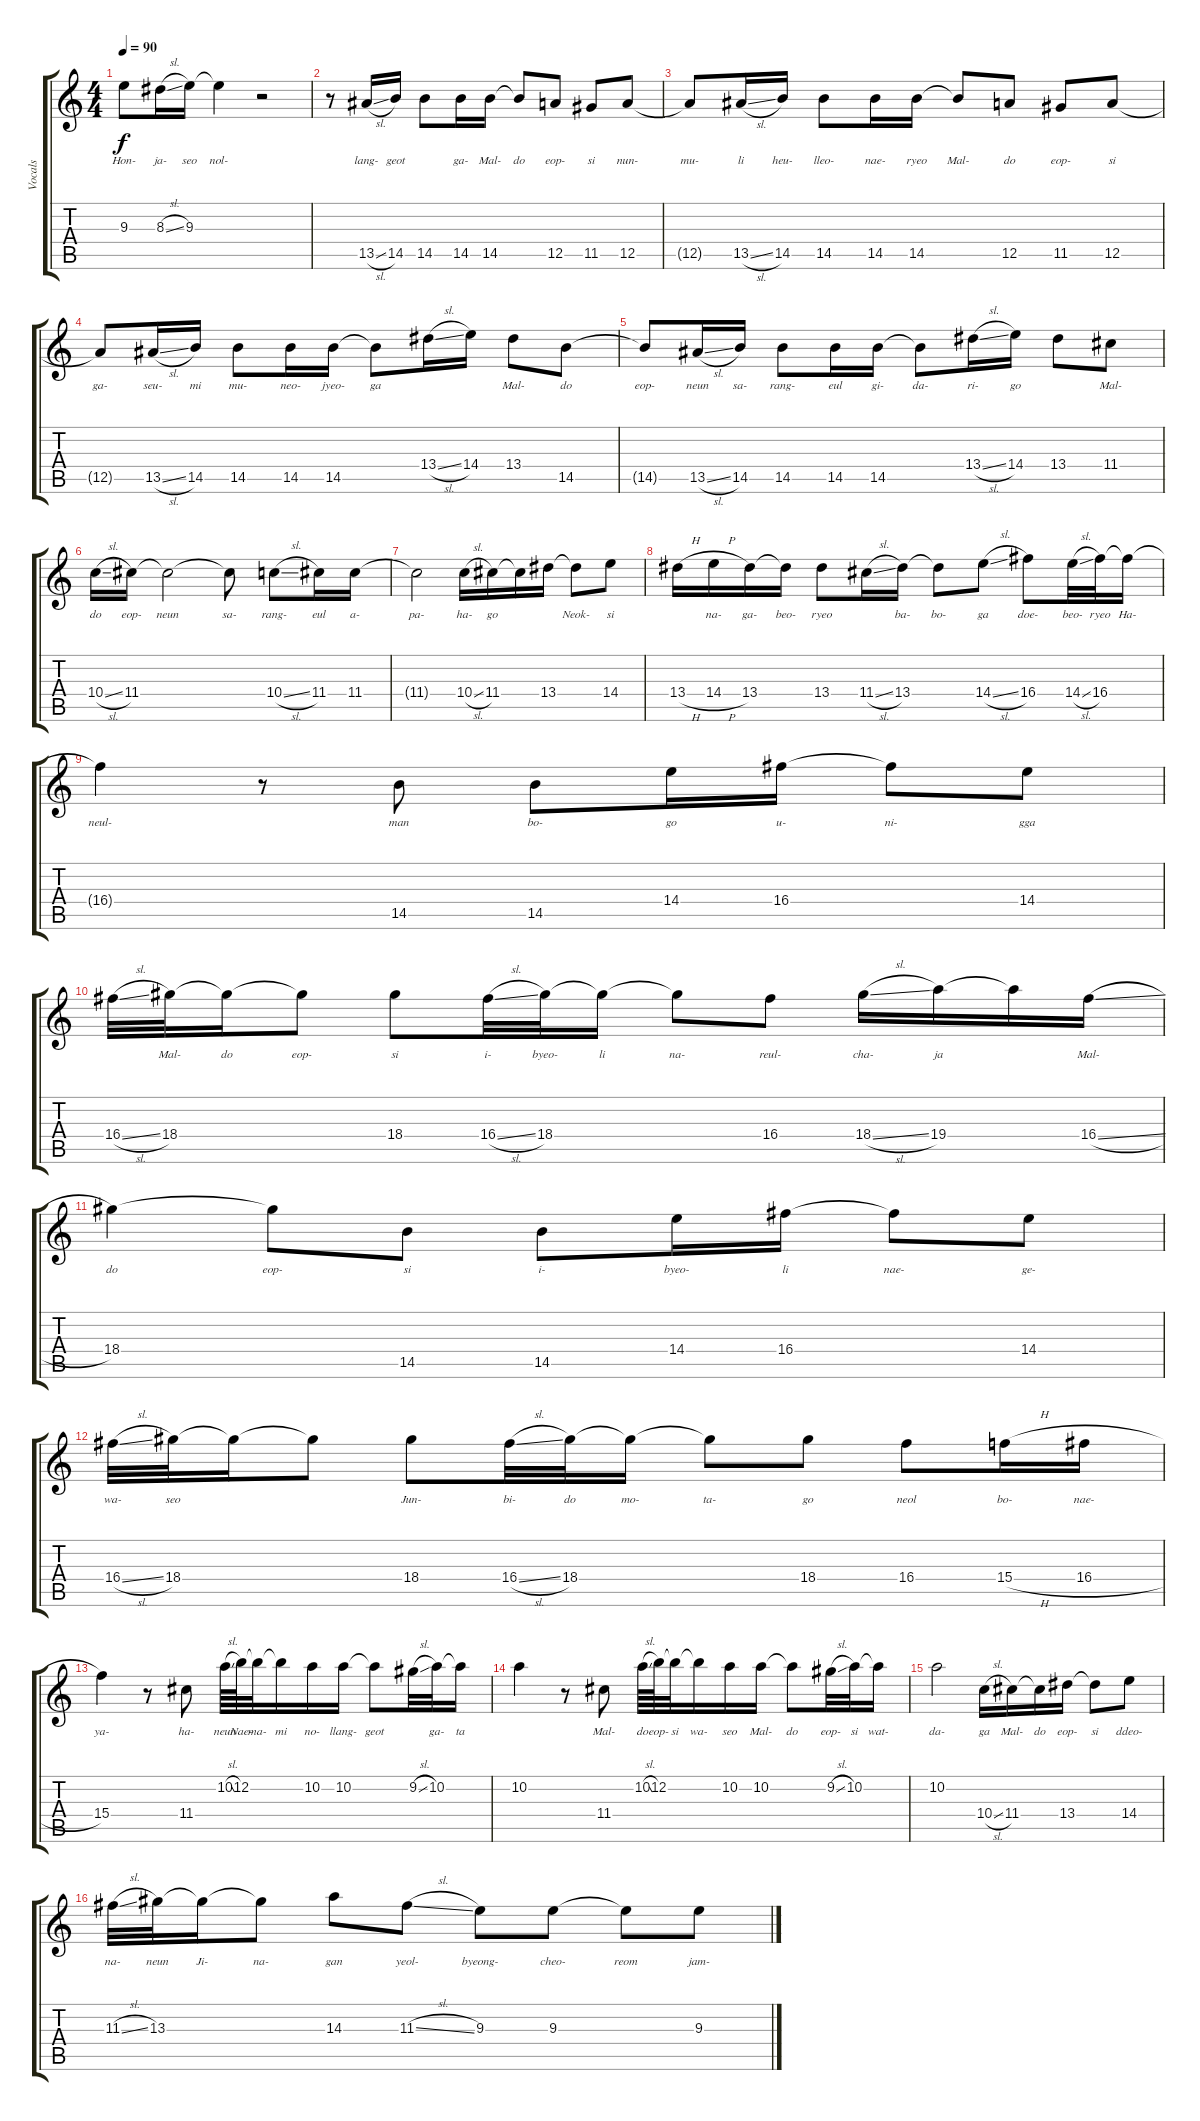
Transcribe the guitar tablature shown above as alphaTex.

\track ("Vocals" "Vocals") {instrument acousticguitarsteel}
\staff {score tabs}
\tuning (E4 B3 G3 D3 A2 E2) {hide}
\ts (4 4)
\tempo 90
\clef g2
\ks c
9.3{t}.8{lyrics (0 "Hon-") lyrics (1 "") lyrics (2 "") lyrics (3 "") lyrics (4 "") dy f} 8.3{sl}.16{lyrics (0 "ja-") lyrics (1 "") lyrics (2 "") lyrics (3 "") lyrics (4 "")} 9.3.16{lyrics (0 "seo") lyrics (1 "") lyrics (2 "") lyrics (3 "") lyrics (4 "")} 9.3{t}.4{lyrics (0 "nol-") lyrics (1 "") lyrics (2 "") lyrics (3 "") lyrics (4 "")} r.2 |
r.8 13.5{sl}.16{lyrics (0 "lang-") lyrics (1 "") lyrics (2 "") lyrics (3 "") lyrics (4 "")} 14.5.16{lyrics (0 "geot") lyrics (1 "") lyrics (2 "") lyrics (3 "") lyrics (4 "")} 14.5.8{lyrics (0 "") lyrics (1 "") lyrics (2 "") lyrics (3 "") lyrics (4 "")} 14.5.16{lyrics (0 "ga-") lyrics (1 "") lyrics (2 "") lyrics (3 "") lyrics (4 "")} 14.5.16{lyrics (0 "Mal-") lyrics (1 "") lyrics (2 "") lyrics (3 "") lyrics (4 "")} 14.5{t}.8{lyrics (0 "do") lyrics (1 "") lyrics (2 "") lyrics (3 "") lyrics (4 "")} 12.5.8{lyrics (0 "eop-") lyrics (1 "") lyrics (2 "") lyrics (3 "") lyrics (4 "")} 11.5.8{lyrics (0 "si") lyrics (1 "") lyrics (2 "") lyrics (3 "") lyrics (4 "")} 12.5.8{lyrics (0 "nun-") lyrics (1 "") lyrics (2 "") lyrics (3 "") lyrics (4 "")} |
12.5{t}.8{lyrics (0 "mu-") lyrics (1 "") lyrics (2 "") lyrics (3 "") lyrics (4 "")} 13.5{sl}.16{lyrics (0 "li") lyrics (1 "") lyrics (2 "") lyrics (3 "") lyrics (4 "")} 14.5.16{lyrics (0 "heu-") lyrics (1 "") lyrics (2 "") lyrics (3 "") lyrics (4 "")} 14.5.8{lyrics (0 "lleo-") lyrics (1 "") lyrics (2 "") lyrics (3 "") lyrics (4 "")} 14.5.16{lyrics (0 "nae-") lyrics (1 "") lyrics (2 "") lyrics (3 "") lyrics (4 "")} 14.5.16{lyrics (0 "ryeo") lyrics (1 "") lyrics (2 "") lyrics (3 "") lyrics (4 "")} 14.5{t}.8{lyrics (0 "Mal-") lyrics (1 "") lyrics (2 "") lyrics (3 "") lyrics (4 "")} 12.5.8{lyrics (0 "do") lyrics (1 "") lyrics (2 "") lyrics (3 "") lyrics (4 "")} 11.5.8{lyrics (0 "eop-") lyrics (1 "") lyrics (2 "") lyrics (3 "") lyrics (4 "")} 12.5.8{lyrics (0 "si") lyrics (1 "") lyrics (2 "") lyrics (3 "") lyrics (4 "")} |
12.5{t}.8{lyrics (0 "ga-") lyrics (1 "") lyrics (2 "") lyrics (3 "") lyrics (4 "")} 13.5{sl}.16{lyrics (0 "seu-") lyrics (1 "") lyrics (2 "") lyrics (3 "") lyrics (4 "")} 14.5.16{lyrics (0 "mi") lyrics (1 "") lyrics (2 "") lyrics (3 "") lyrics (4 "")} 14.5.8{lyrics (0 "mu-") lyrics (1 "") lyrics (2 "") lyrics (3 "") lyrics (4 "")} 14.5.16{lyrics (0 "neo-") lyrics (1 "") lyrics (2 "") lyrics (3 "") lyrics (4 "")} 14.5.16{lyrics (0 "jyeo-") lyrics (1 "") lyrics (2 "") lyrics (3 "") lyrics (4 "")} 14.5{t}.8{lyrics (0 "ga") lyrics (1 "") lyrics (2 "") lyrics (3 "") lyrics (4 "")} 13.4{sl}.16{lyrics (0 "") lyrics (1 "") lyrics (2 "") lyrics (3 "") lyrics (4 "")} 14.4.16{lyrics (0 "") lyrics (1 "") lyrics (2 "") lyrics (3 "") lyrics (4 "")} 13.4.8{lyrics (0 "Mal-") lyrics (1 "") lyrics (2 "") lyrics (3 "") lyrics (4 "")} 14.5.8{lyrics (0 "do") lyrics (1 "") lyrics (2 "") lyrics (3 "") lyrics (4 "")} |
14.5{t}.8{lyrics (0 "eop-") lyrics (1 "") lyrics (2 "") lyrics (3 "") lyrics (4 "")} 13.5{sl}.16{lyrics (0 "neun") lyrics (1 "") lyrics (2 "") lyrics (3 "") lyrics (4 "")} 14.5.16{lyrics (0 "sa-") lyrics (1 "") lyrics (2 "") lyrics (3 "") lyrics (4 "")} 14.5.8{lyrics (0 "rang-") lyrics (1 "") lyrics (2 "") lyrics (3 "") lyrics (4 "")} 14.5.16{lyrics (0 "eul") lyrics (1 "") lyrics (2 "") lyrics (3 "") lyrics (4 "")} 14.5.16{lyrics (0 "gi-") lyrics (1 "") lyrics (2 "") lyrics (3 "") lyrics (4 "")} 14.5{t}.8{lyrics (0 "da-") lyrics (1 "") lyrics (2 "") lyrics (3 "") lyrics (4 "")} 13.4{sl}.16{lyrics (0 "ri-") lyrics (1 "") lyrics (2 "") lyrics (3 "") lyrics (4 "")} 14.4.16{lyrics (0 "go") lyrics (1 "") lyrics (2 "") lyrics (3 "") lyrics (4 "")} 13.4.8{lyrics (0 "") lyrics (1 "") lyrics (2 "") lyrics (3 "") lyrics (4 "")} 11.4.8{lyrics (0 "Mal-") lyrics (1 "") lyrics (2 "") lyrics (3 "") lyrics (4 "")} |
10.4{sl}.16{lyrics (0 "do") lyrics (1 "") lyrics (2 "") lyrics (3 "") lyrics (4 "")} 11.4.16{lyrics (0 "eop-") lyrics (1 "") lyrics (2 "") lyrics (3 "") lyrics (4 "")} 11.4{t}.2{lyrics (0 "neun") lyrics (1 "") lyrics (2 "") lyrics (3 "") lyrics (4 "")} 11.4{t}.8{lyrics (0 "sa-") lyrics (1 "") lyrics (2 "") lyrics (3 "") lyrics (4 "")} 10.4{sl}.8{lyrics (0 "rang-") lyrics (1 "") lyrics (2 "") lyrics (3 "") lyrics (4 "")} 11.4.16{lyrics (0 "eul") lyrics (1 "") lyrics (2 "") lyrics (3 "") lyrics (4 "")} 11.4.16{lyrics (0 "a-") lyrics (1 "") lyrics (2 "") lyrics (3 "") lyrics (4 "")} |
11.4{t}.2{lyrics (0 "pa-") lyrics (1 "") lyrics (2 "") lyrics (3 "") lyrics (4 "")} 10.4{sl}.16{lyrics (0 "ha-") lyrics (1 "") lyrics (2 "") lyrics (3 "") lyrics (4 "")} 11.4.16{lyrics (0 "go") lyrics (1 "") lyrics (2 "") lyrics (3 "") lyrics (4 "")} 11.4{t}.16{lyrics (0 "") lyrics (1 "") lyrics (2 "") lyrics (3 "") lyrics (4 "")} 13.4.16{lyrics (0 "") lyrics (1 "") lyrics (2 "") lyrics (3 "") lyrics (4 "")} 13.4{t}.8{lyrics (0 "Neok-") lyrics (1 "") lyrics (2 "") lyrics (3 "") lyrics (4 "")} 14.4.8{lyrics (0 "si") lyrics (1 "") lyrics (2 "") lyrics (3 "") lyrics (4 "")} |
13.4{h}.16{lyrics (0 "") lyrics (1 "") lyrics (2 "") lyrics (3 "") lyrics (4 "")} 14.4{h}.16{lyrics (0 "na-") lyrics (1 "") lyrics (2 "") lyrics (3 "") lyrics (4 "")} 13.4.16{lyrics (0 "ga-") lyrics (1 "") lyrics (2 "") lyrics (3 "") lyrics (4 "")} 13.4{t}.16{lyrics (0 "beo-") lyrics (1 "") lyrics (2 "") lyrics (3 "") lyrics (4 "")} 13.4.8{lyrics (0 "ryeo") lyrics (1 "") lyrics (2 "") lyrics (3 "") lyrics (4 "")} 11.4{sl}.16{lyrics (0 "") lyrics (1 "") lyrics (2 "") lyrics (3 "") lyrics (4 "")} 13.4.16{lyrics (0 "ba-") lyrics (1 "") lyrics (2 "") lyrics (3 "") lyrics (4 "")} 13.4{t}.8{lyrics (0 "bo-") lyrics (1 "") lyrics (2 "") lyrics (3 "") lyrics (4 "")} 14.4{sl}.8{lyrics (0 "ga") lyrics (1 "") lyrics (2 "") lyrics (3 "") lyrics (4 "")} 16.4.8{lyrics (0 "doe-") lyrics (1 "") lyrics (2 "") lyrics (3 "") lyrics (4 "")} 14.4{sl}.32{lyrics (0 "beo-") lyrics (1 "") lyrics (2 "") lyrics (3 "") lyrics (4 "")} 16.4.32{lyrics (0 "ryeo") lyrics (1 "") lyrics (2 "") lyrics (3 "") lyrics (4 "")} 16.4{t}.16{lyrics (0 "Ha-") lyrics (1 "") lyrics (2 "") lyrics (3 "") lyrics (4 "")} |
16.4{t}.4{lyrics (0 "neul-") lyrics (1 "") lyrics (2 "") lyrics (3 "") lyrics (4 "")} r.8 14.5.8{lyrics (0 "man") lyrics (1 "") lyrics (2 "") lyrics (3 "") lyrics (4 "")} 14.5.8{lyrics (0 "bo-") lyrics (1 "") lyrics (2 "") lyrics (3 "") lyrics (4 "")} 14.4.16{lyrics (0 "go") lyrics (1 "") lyrics (2 "") lyrics (3 "") lyrics (4 "")} 16.4.16{lyrics (0 "u-") lyrics (1 "") lyrics (2 "") lyrics (3 "") lyrics (4 "")} 16.4{t}.8{lyrics (0 "ni-") lyrics (1 "") lyrics (2 "") lyrics (3 "") lyrics (4 "")} 14.4.8{lyrics (0 "gga") lyrics (1 "") lyrics (2 "") lyrics (3 "") lyrics (4 "")} |
16.4{sl}.32{lyrics (0 "") lyrics (1 "") lyrics (2 "") lyrics (3 "") lyrics (4 "")} 18.4.32{lyrics (0 "Mal-") lyrics (1 "") lyrics (2 "") lyrics (3 "") lyrics (4 "")} 18.4{t}.16{lyrics (0 "do") lyrics (1 "") lyrics (2 "") lyrics (3 "") lyrics (4 "")} 18.4{t}.8{lyrics (0 "eop-") lyrics (1 "") lyrics (2 "") lyrics (3 "") lyrics (4 "")} 18.4.8{lyrics (0 "si") lyrics (1 "") lyrics (2 "") lyrics (3 "") lyrics (4 "")} 16.4{sl}.32{lyrics (0 "i-") lyrics (1 "") lyrics (2 "") lyrics (3 "") lyrics (4 "")} 18.4.32{lyrics (0 "byeo-") lyrics (1 "") lyrics (2 "") lyrics (3 "") lyrics (4 "")} 18.4{t}.16{lyrics (0 "li") lyrics (1 "") lyrics (2 "") lyrics (3 "") lyrics (4 "")} 18.4{t}.8{lyrics (0 "na-") lyrics (1 "") lyrics (2 "") lyrics (3 "") lyrics (4 "")} 16.4.8{lyrics (0 "reul-") lyrics (1 "") lyrics (2 "") lyrics (3 "") lyrics (4 "")} 18.4{sl}.16{lyrics (0 "cha-") lyrics (1 "") lyrics (2 "") lyrics (3 "") lyrics (4 "")} 19.4.16{lyrics (0 "ja") lyrics (1 "") lyrics (2 "") lyrics (3 "") lyrics (4 "")} 19.4{t}.16{lyrics (0 "") lyrics (1 "") lyrics (2 "") lyrics (3 "") lyrics (4 "")} 16.4{sl}.16{lyrics (0 "Mal-") lyrics (1 "") lyrics (2 "") lyrics (3 "") lyrics (4 "")} |
18.4.4{lyrics (0 "do") lyrics (1 "") lyrics (2 "") lyrics (3 "") lyrics (4 "")} 18.4{t}.8{lyrics (0 "eop-") lyrics (1 "") lyrics (2 "") lyrics (3 "") lyrics (4 "")} 14.5.8{lyrics (0 "si") lyrics (1 "") lyrics (2 "") lyrics (3 "") lyrics (4 "")} 14.5.8{lyrics (0 "i-") lyrics (1 "") lyrics (2 "") lyrics (3 "") lyrics (4 "")} 14.4.16{lyrics (0 "byeo-") lyrics (1 "") lyrics (2 "") lyrics (3 "") lyrics (4 "")} 16.4.16{lyrics (0 "li") lyrics (1 "") lyrics (2 "") lyrics (3 "") lyrics (4 "")} 16.4{t}.8{lyrics (0 "nae-") lyrics (1 "") lyrics (2 "") lyrics (3 "") lyrics (4 "")} 14.4.8{lyrics (0 "ge-") lyrics (1 "") lyrics (2 "") lyrics (3 "") lyrics (4 "")} |
16.4{sl}.32{lyrics (0 "wa-") lyrics (1 "") lyrics (2 "") lyrics (3 "") lyrics (4 "")} 18.4.32{lyrics (0 "seo") lyrics (1 "") lyrics (2 "") lyrics (3 "") lyrics (4 "")} 18.4{t}.16{lyrics (0 "") lyrics (1 "") lyrics (2 "") lyrics (3 "") lyrics (4 "")} 18.4{t}.8{lyrics (0 "") lyrics (1 "") lyrics (2 "") lyrics (3 "") lyrics (4 "")} 18.4.8{lyrics (0 "Jun-") lyrics (1 "") lyrics (2 "") lyrics (3 "") lyrics (4 "")} 16.4{sl}.32{lyrics (0 "bi-") lyrics (1 "") lyrics (2 "") lyrics (3 "") lyrics (4 "")} 18.4.32{lyrics (0 "do") lyrics (1 "") lyrics (2 "") lyrics (3 "") lyrics (4 "")} 18.4{t}.16{lyrics (0 "mo-") lyrics (1 "") lyrics (2 "") lyrics (3 "") lyrics (4 "")} 18.4{t}.8{lyrics (0 "ta-") lyrics (1 "") lyrics (2 "") lyrics (3 "") lyrics (4 "")} 18.4.8{lyrics (0 "go") lyrics (1 "") lyrics (2 "") lyrics (3 "") lyrics (4 "")} 16.4.8{lyrics (0 "neol") lyrics (1 "") lyrics (2 "") lyrics (3 "") lyrics (4 "")} 15.4{h}.16{lyrics (0 "bo-") lyrics (1 "") lyrics (2 "") lyrics (3 "") lyrics (4 "")} 16.4{h}.16{lyrics (0 "nae-") lyrics (1 "") lyrics (2 "") lyrics (3 "") lyrics (4 "")} |
15.4.4{lyrics (0 "ya-") lyrics (1 "") lyrics (2 "") lyrics (3 "") lyrics (4 "")} r.8 11.4.8{lyrics (0 "ha-") lyrics (1 "") lyrics (2 "") lyrics (3 "") lyrics (4 "")} 10.2{sl}.64{lyrics (0 "neun") lyrics (1 "") lyrics (2 "") lyrics (3 "") lyrics (4 "")} 12.2.64{lyrics (0 "Nae-") lyrics (1 "") lyrics (2 "") lyrics (3 "") lyrics (4 "")} 12.2{t}.32{lyrics (0 "ma-") lyrics (1 "") lyrics (2 "") lyrics (3 "") lyrics (4 "")} 12.2{t}.16{lyrics (0 "mi") lyrics (1 "") lyrics (2 "") lyrics (3 "") lyrics (4 "")} 10.2.16{lyrics (0 "no-") lyrics (1 "") lyrics (2 "") lyrics (3 "") lyrics (4 "")} 10.2.16{lyrics (0 "llang-") lyrics (1 "") lyrics (2 "") lyrics (3 "") lyrics (4 "")} 10.2{t}.8{lyrics (0 "geot") lyrics (1 "") lyrics (2 "") lyrics (3 "") lyrics (4 "")} 9.2{sl}.32{lyrics (0 "") lyrics (1 "") lyrics (2 "") lyrics (3 "") lyrics (4 "")} 10.2.32{lyrics (0 "ga-") lyrics (1 "") lyrics (2 "") lyrics (3 "") lyrics (4 "")} 10.2{t}.16{lyrics (0 "ta") lyrics (1 "") lyrics (2 "") lyrics (3 "") lyrics (4 "")} |
10.2.4{lyrics (0 "") lyrics (1 "") lyrics (2 "") lyrics (3 "") lyrics (4 "")} r.8 11.4.8{lyrics (0 "Mal-") lyrics (1 "") lyrics (2 "") lyrics (3 "") lyrics (4 "")} 10.2{sl}.64{lyrics (0 "do") lyrics (1 "") lyrics (2 "") lyrics (3 "") lyrics (4 "")} 12.2.64{lyrics (0 "eop-") lyrics (1 "") lyrics (2 "") lyrics (3 "") lyrics (4 "")} 12.2{t}.32{lyrics (0 "si") lyrics (1 "") lyrics (2 "") lyrics (3 "") lyrics (4 "")} 12.2{t}.16{lyrics (0 "wa-") lyrics (1 "") lyrics (2 "") lyrics (3 "") lyrics (4 "")} 10.2.16{lyrics (0 "seo") lyrics (1 "") lyrics (2 "") lyrics (3 "") lyrics (4 "")} 10.2.16{lyrics (0 "Mal-") lyrics (1 "") lyrics (2 "") lyrics (3 "") lyrics (4 "")} 10.2{t}.8{lyrics (0 "do") lyrics (1 "") lyrics (2 "") lyrics (3 "") lyrics (4 "")} 9.2{sl}.32{lyrics (0 "eop-") lyrics (1 "") lyrics (2 "") lyrics (3 "") lyrics (4 "")} 10.2.32{lyrics (0 "si") lyrics (1 "") lyrics (2 "") lyrics (3 "") lyrics (4 "")} 10.2{t}.16{lyrics (0 "wat-") lyrics (1 "") lyrics (2 "") lyrics (3 "") lyrics (4 "")} |
10.2.2{lyrics (0 "da-") lyrics (1 "") lyrics (2 "") lyrics (3 "") lyrics (4 "")} 10.4{sl}.16{lyrics (0 "ga") lyrics (1 "") lyrics (2 "") lyrics (3 "") lyrics (4 "")} 11.4.16{lyrics (0 "Mal-") lyrics (1 "") lyrics (2 "") lyrics (3 "") lyrics (4 "")} 11.4{t}.16{lyrics (0 "do") lyrics (1 "") lyrics (2 "") lyrics (3 "") lyrics (4 "")} 13.4.16{lyrics (0 "eop-") lyrics (1 "") lyrics (2 "") lyrics (3 "") lyrics (4 "")} 13.4{t}.8{lyrics (0 "si") lyrics (1 "") lyrics (2 "") lyrics (3 "") lyrics (4 "")} 14.4.8{lyrics (0 "ddeo-") lyrics (1 "") lyrics (2 "") lyrics (3 "") lyrics (4 "")} |
11.3{sl}.32{lyrics (0 "na-") lyrics (1 "") lyrics (2 "") lyrics (3 "") lyrics (4 "")} 13.3.32{lyrics (0 "neun") lyrics (1 "") lyrics (2 "") lyrics (3 "") lyrics (4 "")} 13.3{t}.16{lyrics (0 "Ji-") lyrics (1 "") lyrics (2 "") lyrics (3 "") lyrics (4 "")} 13.3{t}.8{lyrics (0 "na-") lyrics (1 "") lyrics (2 "") lyrics (3 "") lyrics (4 "")} 14.3.8{lyrics (0 "gan") lyrics (1 "") lyrics (2 "") lyrics (3 "") lyrics (4 "")} 11.3{sl}.8{lyrics (0 "yeol-") lyrics (1 "") lyrics (2 "") lyrics (3 "") lyrics (4 "")} 9.3.8{lyrics (0 "byeong-") lyrics (1 "") lyrics (2 "") lyrics (3 "") lyrics (4 "")} 9.3.8{lyrics (0 "cheo-") lyrics (1 "") lyrics (2 "") lyrics (3 "") lyrics (4 "")} 9.3{t}.8{lyrics (0 "reom") lyrics (1 "") lyrics (2 "") lyrics (3 "") lyrics (4 "")} 9.3{sl}.8{lyrics (0 "jam-") lyrics (1 "") lyrics (2 "") lyrics (3 "") lyrics (4 "")}
